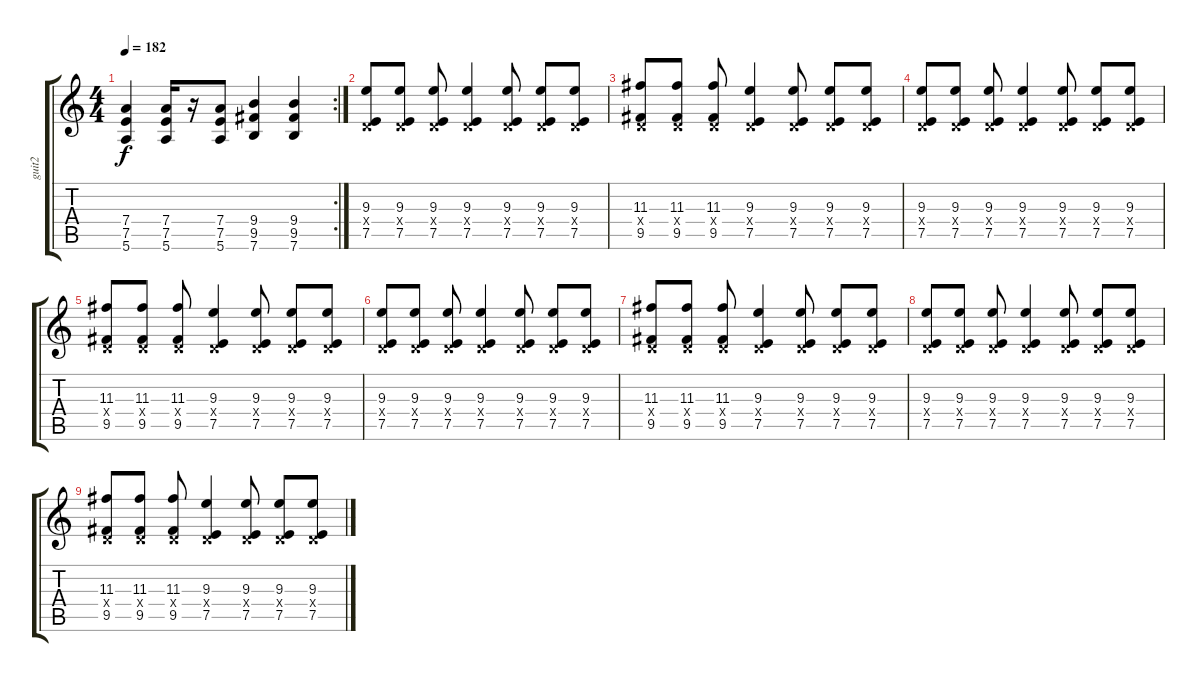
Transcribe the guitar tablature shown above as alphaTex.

\track ("guit2" "guit2") {instrument overdrivenguitar}
\staff {score tabs}
\tuning (E4 B3 G3 D3 A2 E2) {hide}
\rc 2
\ts (4 4)
\tempo 182
\clef g2
\ks c
(7.4 7.5 5.6).4{dy f} (7.4 7.5 5.6).16 r.16 (7.4 7.5 5.6).8 (9.4 9.5 7.6).4 (9.4 9.5 7.6).4 |
(9.3 0.4{x} 7.5).8 (9.3 0.4{x} 7.5).8 (9.3 0.4{x} 7.5).8 (9.3 0.4{x} 7.5).4 (9.3 0.4{x} 7.5).8 (9.3 0.4{x} 7.5).8 (9.3 0.4{x} 7.5).8 |
(11.3 0.4{x} 9.5).8 (11.3 0.4{x} 9.5).8 (11.3 0.4{x} 9.5).8 (9.3 0.4{x} 7.5).4 (9.3 0.4{x} 7.5).8 (9.3 0.4{x} 7.5).8 (9.3 0.4{x} 7.5).8 |
(9.3 0.4{x} 7.5).8 (9.3 0.4{x} 7.5).8 (9.3 0.4{x} 7.5).8 (9.3 0.4{x} 7.5).4 (9.3 0.4{x} 7.5).8 (9.3 0.4{x} 7.5).8 (9.3 0.4{x} 7.5).8 |
(11.3 0.4{x} 9.5).8 (11.3 0.4{x} 9.5).8 (11.3 0.4{x} 9.5).8 (9.3 0.4{x} 7.5).4 (9.3 0.4{x} 7.5).8 (9.3 0.4{x} 7.5).8 (9.3 0.4{x} 7.5).8 |
(9.3 0.4{x} 7.5).8 (9.3 0.4{x} 7.5).8 (9.3 0.4{x} 7.5).8 (9.3 0.4{x} 7.5).4 (9.3 0.4{x} 7.5).8 (9.3 0.4{x} 7.5).8 (9.3 0.4{x} 7.5).8 |
(11.3 0.4{x} 9.5).8 (11.3 0.4{x} 9.5).8 (11.3 0.4{x} 9.5).8 (9.3 0.4{x} 7.5).4 (9.3 0.4{x} 7.5).8 (9.3 0.4{x} 7.5).8 (9.3 0.4{x} 7.5).8 |
(9.3 0.4{x} 7.5).8 (9.3 0.4{x} 7.5).8 (9.3 0.4{x} 7.5).8 (9.3 0.4{x} 7.5).4 (9.3 0.4{x} 7.5).8 (9.3 0.4{x} 7.5).8 (9.3 0.4{x} 7.5).8 |
(11.3 0.4{x} 9.5).8 (11.3 0.4{x} 9.5).8 (11.3 0.4{x} 9.5).8 (9.3 0.4{x} 7.5).4 (9.3 0.4{x} 7.5).8 (9.3 0.4{x} 7.5).8 (9.3 0.4{x} 7.5).8
